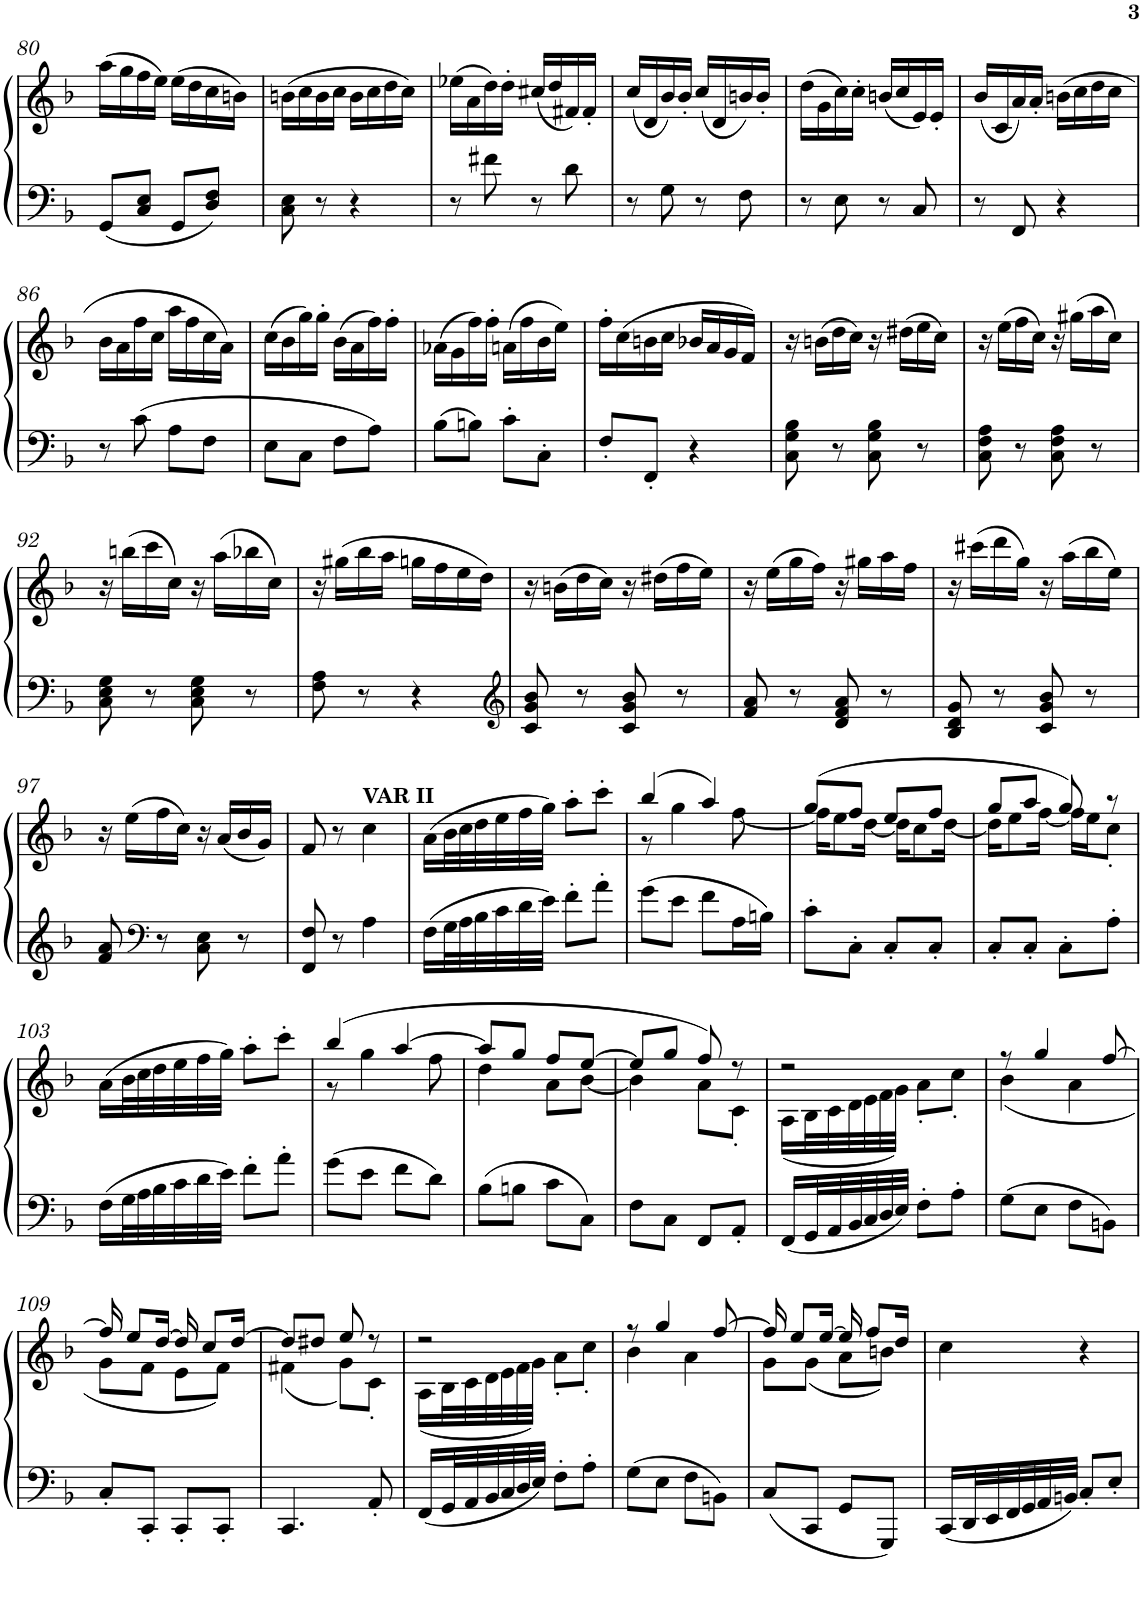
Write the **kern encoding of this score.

**kern	**kern
*part1	*part1
*staff2	*staff1
*I"Piano	*
*I'Pno.	*
!!LO:PB:g=z
*clefF4	*clefG2
*k[b-]	*k[b-]
*F:	*F:
*M2/4	*M2/4
=80	=80
8GG/L	(>16aa\LL
.	16gg\
8C/ 8E/J	16ff\
.	16ee\JJ)
8GG/L	(>16ee\LL
.	16dd\
8D/ 8F/J	16cc\
.	16bn\JJ)
=81	=81
8C\ 8E\	(>16bn\LL
.	16cc\
8r	16b\
.	16cc\JJ
4r	16b\LL
.	16cc\
.	16dd\
.	16cc\JJ)
=82	=82
8r	(>16ee-X\LL
.	16a\
8f#X\	16dd\)
.	16dd'\JJ
8r	(<16cc#X/LL
.	16dd/
8d\	16f#X/)
.	16f#'/JJ
=83	=83
8r	(<16cc/LL
.	16d/
8G\	16b-/)
.	16b-'/JJ
8r	(<16cc/LL
.	16d/
8F\	16bn/)
.	16b'/JJ
=84	=84
8r	(>16dd\LL
.	16g\
8E\	16cc\)
.	16cc'\JJ
8r	(<16bn/LL
.	16cc/
8C/	16e/)
.	16e'/JJ
=85	=85
8r	(<16b-/LL
.	16c/
8FF/	16a/)
.	16a'/JJ
4r	(>16bn\LL
.	16cc\
.	16dd\
.	16cc\JJ
!!LO:LB:g=z
=86	=86
8r	16b-\LL
.	16a\
8c\	16ff\
.	16cc\JJ
8A\L	16aa\LL
.	16ff\
8F\J	16cc\
.	16a\JJ)
=87	=87
8E\L	(>16cc\LL
.	16b-\
8C\J	16gg\)
.	16gg'\JJ
8F\L	(>16b-\LL
.	16a\
8A\J	16ff\)
.	16ff'\JJ
=88	=88
8B-\L	(>16a-X\LL
.	16g\
8Bn\J	16ff\)
.	16ff'\JJ
8c'\L	(>16an\LL
.	16ff\
8C'\J	16b-\
.	16ee\JJ)
=89	=89
8F'/L	16ff'\LL
.	(>16cc\
8FF'/J	16bn\
.	16cc\JJ
4r	16b-X/LL
.	16a/
.	16g/
.	16f/JJ)
=90	=90
8C\ 8G\ 8B-\	16r
.	(>16bn\LL
8r	16dd\
.	16cc\JJ)
8C\ 8G\ 8B-\	16r
.	(>16dd#X\LL
8r	16ee\
.	16cc\JJ)
=91	=91
8C\ 8F\ 8A\	16r
.	(>16ee\LL
8r	16ff\
.	16cc\JJ)
8C\ 8F\ 8A\	16r
.	(>16gg#X\LL
8r	16aa\
.	16cc\JJ)
!!LO:LB:g=z
=92	=92
8C\ 8E\ 8G\	16r
.	(>16bbn\LL
8r	16ccc\
.	16cc\JJ)
8C\ 8E\ 8G\	16r
.	(>16aa\LL
8r	16bb-X\
.	16cc\JJ)
=93	=93
8F\ 8A\	16r
.	(>16gg#X\LL
8r	16bb-\
.	16aa\JJ
4r	16ggn\LL
.	16ff\
.	16ee\
.	16dd\JJ)
=94	=94
*clefG2	*
8c/ 8g/ 8b-/	16r
.	(>16bn\LL
8r	16dd\
.	16cc\JJ)
8c/ 8g/ 8b-/	16r
.	(>16dd#X\LL
8r	16ff\
.	16ee\JJ)
=95	=95
8f/ 8a/	16r
.	(>16ee\LL
8r	16gg\
.	16ff\JJ)
8d/ 8f/ 8a/	16r
.	16gg#X\LL
8r	16aa\
.	16ff\JJ
=96	=96
8B-/ 8d/ 8g/	16r
.	(>16ccc#X\LL
8r	16ddd\
.	16gg\JJ)
8c/ 8g/ 8b-/	16r
.	(>16aa\LL
8r	16bb-\
.	16ee\JJ)
!!LO:LB:g=z
=97	=97
8f/ 8a/	16r
.	(>16ee\LL
*clefF4	*
8r	16ff\
.	16cc\JJ)
8C\ 8E\	16r
.	(<16a/LL
8r	16b-/
.	16g/JJ)
=98	=98
8FF/ 8F/	8f/
8r	8r
!	!LO:TX:a:B:t=VAR II
4A\	4cc\
=99	=99
16F\LL	(>16a\LL
32G\L	32b-\L
32A\	32cc\
32B-\	32dd\
32c\	32ee\
32d\	32ff\
32e\JJJ	32gg\JJJ)
8f'\L	8aa'\L
8a'\J	8ccc'\J
=100	=100
*	*^
8g\L	(>4bb-/	8r
8e\J	.	4gg\
8f\L	4aa/)	.
16A\L	.	[8ff\
16Bn\JJ	.	.
=101	=101	=101
8c'\L	(>8gg/L	16ff\KL]
.	.	8ee\
8C'\J	8ff/J	.
.	.	[16dd\Jk
8C'/L	8ee/L	16dd\KL]
.	.	8cc\
8C'/J	8ff/J	.
.	.	[16dd\Jk
=102	=102	=102
8C'/L	8gg/L	16dd\KL]
.	.	8ee\
8C'/J	8aa/J	.
.	.	[16ff\Jk
8C'\L	8gg/)	16ff\LL]
.	.	16ee\J
8A'\J	8r	8cc'\J
*	*v	*v
!!LO:LB:g=z
=103	=103
16F\LL	(>16a\LL
32G\L	32b-\L
32A\	32cc\
32B-\	32dd\
32c\	32ee\
32d\	32ff\
32e\JJJ	32gg\JJJ)
8f'\L	8aa'\L
8a'\J	8ccc'\J
=104	=104
*	*^
8g\L	(>4bb-/	8r
8e\J	.	4gg\
8f\L	[4aa/	.
8d\J	.	8ff\
=105	=105	=105
8B-\L	8aa/L]	4dd\
8Bn\J	8gg/J	.
8c\L	8ff/L	8a\L
8C\J	[8ee/J	[8b-\J
=106	=106	=106
8F\L	8ee/L]	4b-\]
8C\J	8gg/J	.
8FF/L	8ff/)	8a\L
8AA'/J	8r	8c'\J
=107	=107	=107
16FF/LL	2r	(<16A\LL
32GG/L	.	32B-\L
32AA/	.	32c\
32BB-/	.	32d\
32C/	.	32e\
32D/	.	32f\
32E/JJJ	.	32g\JJJ)
8F'\L	.	8a'\L
8A'\J	.	8cc'\J
=108	=108	=108
8G\L	8r	(<4b-\
8E\J	4gg/	.
8F\L	.	4a\
8BBn\J	[8ff/	.
!!LO:LB:g=z	!!
=109	=109	=109
8C'/L	16ff/]	8g\L
.	8ee/L	.
8CC'/J	.	8f\J
.	[16dd/Jk	.
8CC'/L	16dd/]	8e\L
.	8cc/L	.
8CC'/J	.	8f\J)
.	[16dd/Jk	.
=110	=110	=110
4.CC/	8dd/L]	(<4f#X\
.	8dd#X/J	.
.	8ee/	8g\L)
8AA'/	8r	8c'\J
=111	=111	=111
16FF/LL	2r	(<16A\LL
32GG/L	.	32B-\L
32AA/	.	32c\
32BB-/	.	32d\
32C/	.	32e\
32D/	.	32f\
32E/JJJ	.	32g\JJJ)
8F'\L	.	8a'\L
8A'\J	.	8cc'\J
=112	=112	=112
8G\L	8r	4b-\
8E\J	4gg/	.
8F\L	.	4a\
8BBn\J	[8ff/	.
=113	=113	=113
8C/L	16ff/]	8g\L
.	8ee/L	.
8CC/J	.	(<8g\J
.	[16ee/Jk	.
8GG/L	16ee/]	8a\L
.	8ff/L	.
8GGG/J	.	8bn\J)
.	16dd/Jk	.
*	*v	*v
=114	=114
16CC/LL	4cc\
32DD/L	.
32EE/	.
32FF/	.
32GG/	.
32AA/	.
32BBn/JJJ	.
8C'/L	4r
8E'/J	.
=	=
*-	*-
